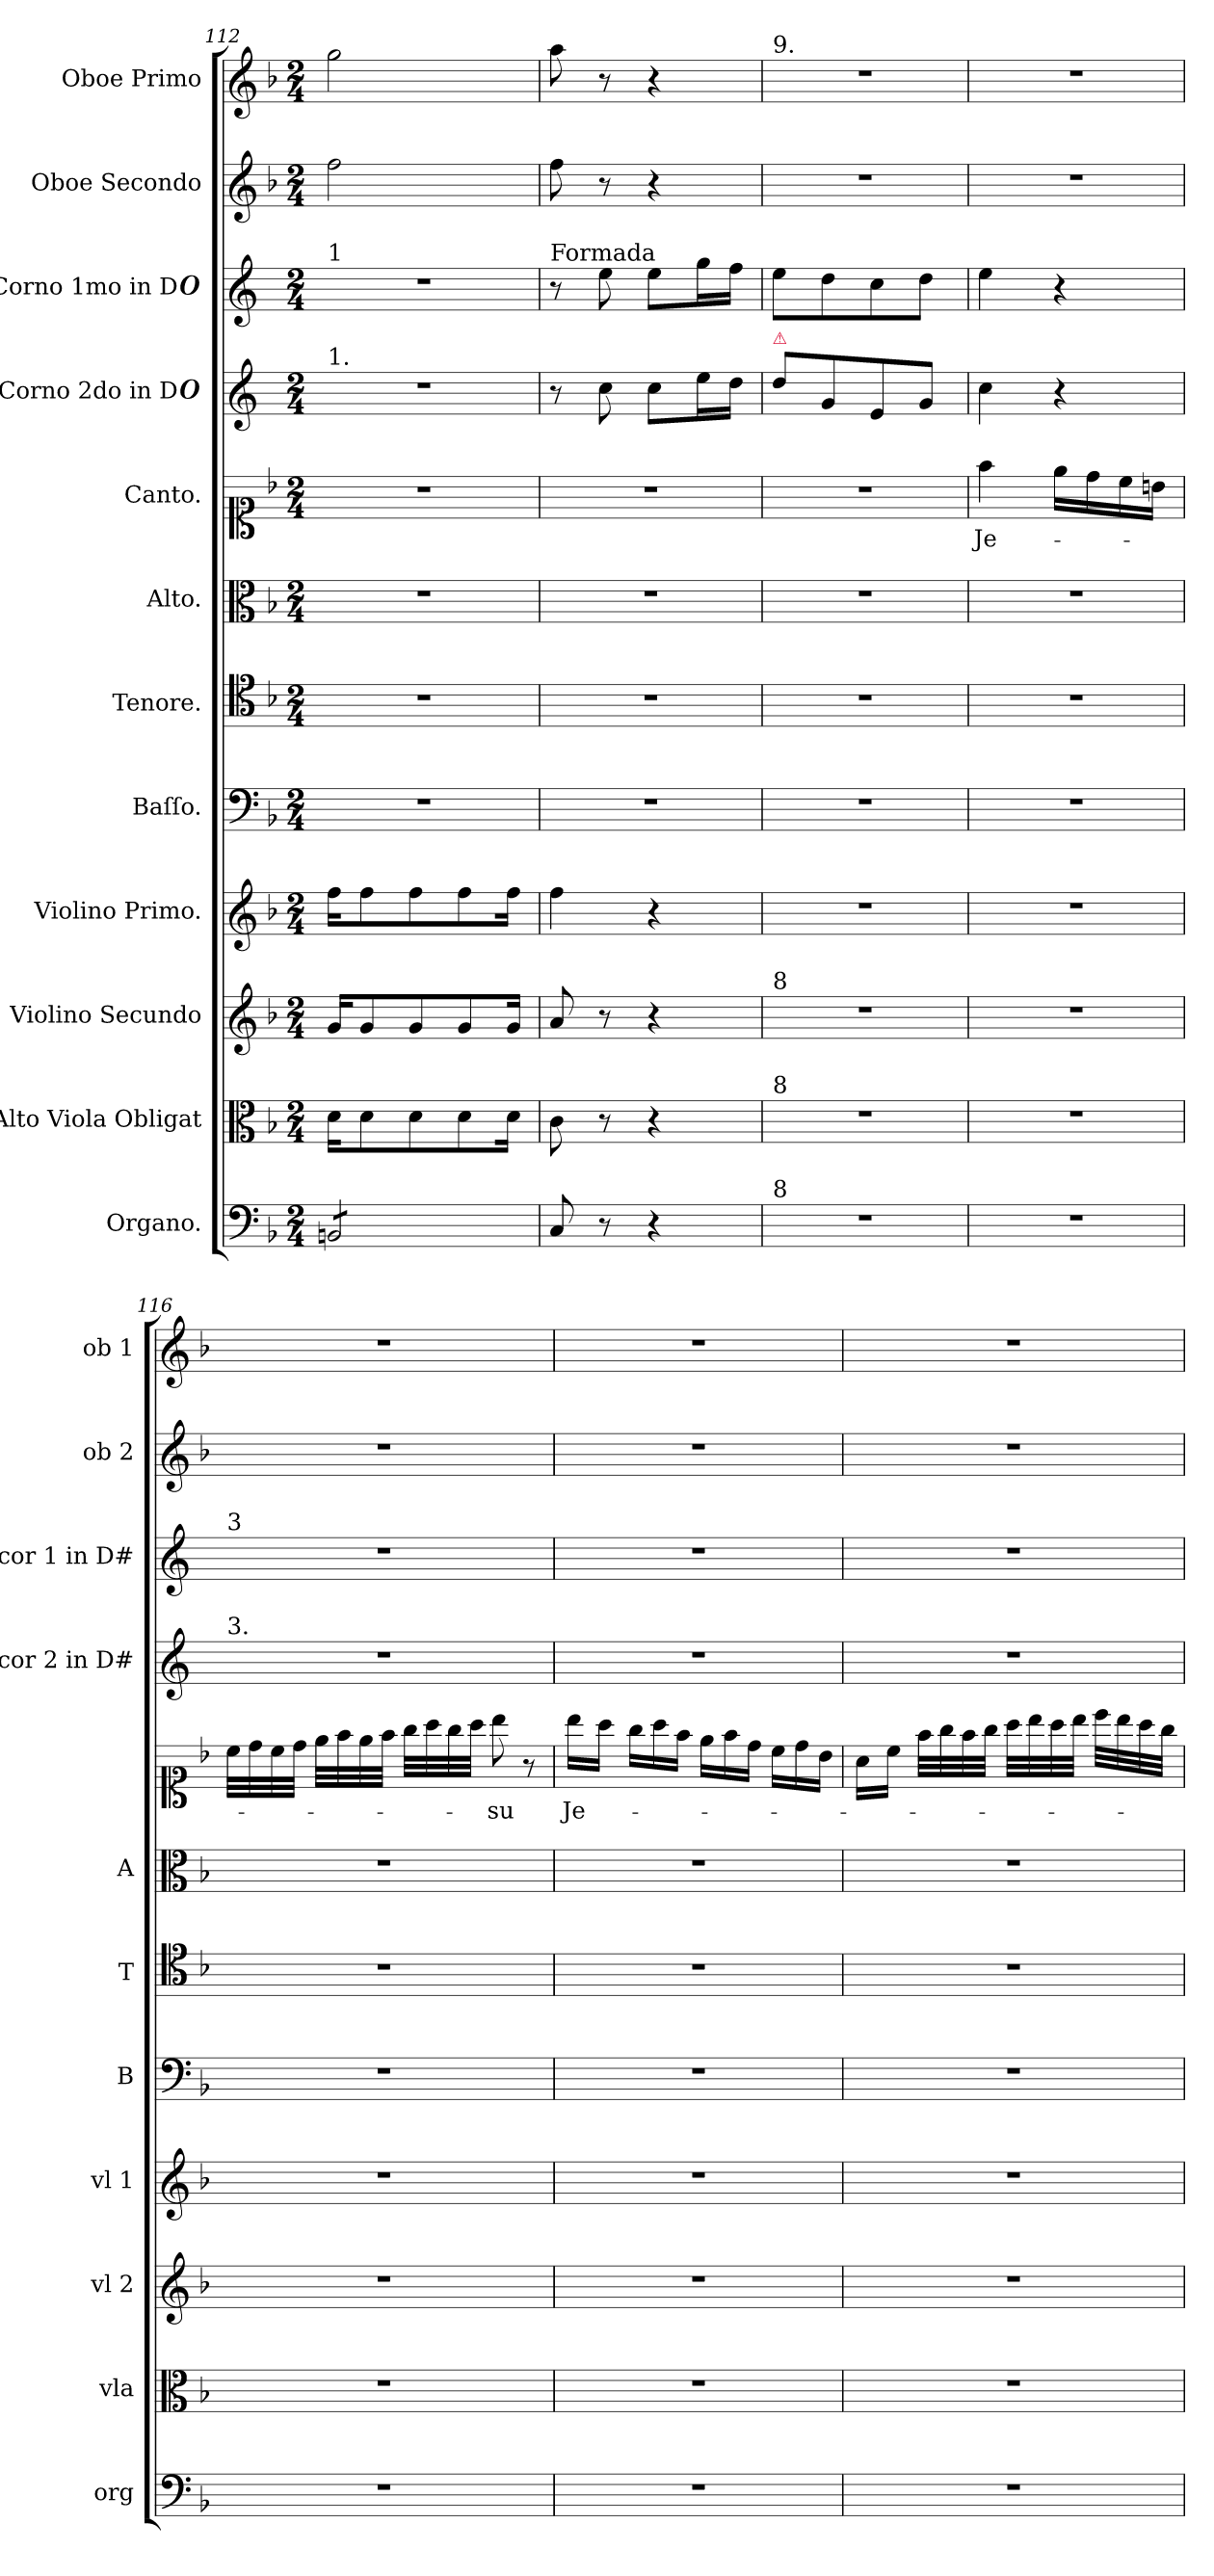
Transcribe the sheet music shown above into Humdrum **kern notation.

**kern	**kern	**kern	**kern	**kern	**kern	**kern	**kern	**text	**kern	**kern	**kern	**kern
*part12	*part11	*part10	*part9	*part8	*part7	*part6	*part5	*part5	*part4	*part3	*part2	*part1
*staff12	*staff11	*staff10	*staff9	*staff8	*staff7	*staff6	*staff5	*staff5	*staff4	*staff3	*staff2	*staff1
*I"Organo.	*I"Alto Viola Obligat	*I"Violino Secundo	*I"Violino Primo.	*I"Baſſo.	*I"Tenore.	*I"Alto.	*I"Canto.	*	*I"Corno 2do in D#	*I"Corno 1mo in D#	*I"Oboe Secondo	*I"Oboe Primo
*I'org	*I'vla	*I'vl 2	*I'vl 1	*I'B	*I'T	*I'A	*	*	*I'cor 2 in D#	*I'cor 1 in D#	*I'ob 2	*I'ob 1
*clefF4	*clefC3	*clefG2	*clefG2	*clefF4	*clefC4	*clefC3	*clefC1	*	*clefG2	*clefG2	*clefG2	*clefG2
*	*	*	*	*	*	*	*	*	*ITrd4c7	*ITrd4c7	*	*
*k[b-]	*k[b-]	*k[b-]	*k[b-]	*k[b-]	*k[b-]	*k[b-]	*k[b-]	*	*k[b-]	*k[b-]	*k[b-]	*k[b-]
*F:	*F:	*F:	*F:	*F:	*F:	*F:	*F:	*	*F:	*F:	*F:	*F:
*M2/4	*M2/4	*M2/4	*M2/4	*M2/4	*M2/4	*M2/4	*M2/4	*	*M2/4	*M2/4	*M2/4	*M2/4
=112	=112	=112	=112	=112	=112	=112	=112	=112	=112	=112	=112	=112
!	!	!	!	!	!	!	!	!	!	!LO:TX:a:t=1	!	!
!	!	!	!	!	!	!	!	!	!LO:TX:a:t=1.	!	!	!
*tremolo	*	*	*	*	*	*	*	*	*	*	*	*
8BBn/L	16d\KL	16g/KL	16ff\KL	2r	2r	2r	2r	.	2r	2r	2ff\	2gg\
.	8d\	8g/	8ff\	.	.	.	.	.	.	.	.	.
8BBn/	.	.	.	.	.	.	.	.	.	.	.	.
.	8d\	8g/	8ff\	.	.	.	.	.	.	.	.	.
8BBn/	.	.	.	.	.	.	.	.	.	.	.	.
.	8d\	8g/	8ff\	.	.	.	.	.	.	.	.	.
8BBn/J	.	.	.	.	.	.	.	.	.	.	.	.
*Xtremolo	*	*	*	*	*	*	*	*	*	*	*	*
.	16d\Jk	16g/Jk	16ff\Jk	.	.	.	.	.	.	.	.	.
=113	=113	=113	=113	=113	=113	=113	=113	=113	=113	=113	=113	=113
!	!	!	!	!	!	!	!	!	!	!LO:TX:a:t=Formada	!	!
8C/	8c\	8a/	4ff\	2r	2r	2r	2r	.	8r	8r	8ff\	8aa\
8r	8r	8r	.	.	.	.	.	.	8f\	8a\	8r	8r
4r	4r	4r	4r	.	.	.	.	.	8f\L	8a\L	4r	4r
.	.	.	.	.	.	.	.	.	16a\L	16cc\L	.	.
.	.	.	.	.	.	.	.	.	16g\JJ	16b-\JJ	.	.
=114	=114	=114	=114	=114	=114	=114	=114	=114	=114	=114	=114	=114
!	!	!	!	!	!	!	!	!	!	!	!	!LO:TX:a:t=9.
!	!	!	!	!	!	!	!	!	!LO:TX:a:color=crimson:t=⚠	!	!	!
!	!	!LO:TX:a:t=8	!	!	!	!	!	!	!	!	!	!
!	!LO:TX:a:t=8	!	!	!	!	!	!	!	!	!	!	!
!LO:TX:a:t=8	!	!	!	!	!	!	!	!	!	!	!	!
2r	2r	2r	2r	2r	2r	2r	2r	.	8g\L	8a\L	2r	2r
.	.	.	.	.	.	.	.	.	8c/	8g\	.	.
.	.	.	.	.	.	.	.	.	8A/	8f\	.	.
.	.	.	.	.	.	.	.	.	8c/J	8g\J	.	.
=115	=115	=115	=115	=115	=115	=115	=115	=115	=115	=115	=115	=115
2r	2r	2r	2r	2r	2r	2r	4ff\	Je-	4f\	4a\	2r	2r
.	.	.	.	.	.	.	16ee\LL	.	4r	4r	.	.
.	.	.	.	.	.	.	16dd\	.	.	.	.	.
.	.	.	.	.	.	.	16cc\	.	.	.	.	.
.	.	.	.	.	.	.	16bn\JJ	.	.	.	.	.
=116	=116	=116	=116	=116	=116	=116	=116	=116	=116	=116	=116	=116
!	!	!	!	!	!	!	!	!	!	!LO:TX:a:t=3	!	!
!	!	!	!	!	!	!	!	!	!LO:TX:a:t=3.	!	!	!
2r	2r	2r	2r	2r	2r	2r	32cc\LLL	.	2r	2r	2r	2r
.	.	.	.	.	.	.	32dd\	.	.	.	.	.
.	.	.	.	.	.	.	32cc\	.	.	.	.	.
.	.	.	.	.	.	.	32dd\JJJ	.	.	.	.	.
.	.	.	.	.	.	.	32ee\LLL	.	.	.	.	.
.	.	.	.	.	.	.	32ff\	.	.	.	.	.
.	.	.	.	.	.	.	32ee\	.	.	.	.	.
.	.	.	.	.	.	.	32ff\JJJ	.	.	.	.	.
.	.	.	.	.	.	.	32gg\LLL	.	.	.	.	.
.	.	.	.	.	.	.	32aa\	.	.	.	.	.
.	.	.	.	.	.	.	32gg\	.	.	.	.	.
.	.	.	.	.	.	.	32aa\JJJ	.	.	.	.	.
!	!	!	!	!	!	!	!LO:N:vis=8	!	!	!	!	!
.	.	.	.	.	.	.	16bb-\	-su	.	.	.	.
!	!	!	!	!	!	!	!LO:N:vis=8	!	!	!	!	!
.	.	.	.	.	.	.	16r	.	.	.	.	.
=117	=117	=117	=117	=117	=117	=117	=117	=117	=117	=117	=117	=117
2r	2r	2r	2r	2r	2r	2r	16bb-\LL	Je-	2r	2r	2r	2r
.	.	.	.	.	.	.	16aa\JJ	.	.	.	.	.
*	*	*	*	*	*	*	*Xtuplet	*	*	*	*	*
.	.	.	.	.	.	.	24gg\LL	.	.	.	.	.
.	.	.	.	.	.	.	24aa\	.	.	.	.	.
.	.	.	.	.	.	.	24ff\JJ	.	.	.	.	.
.	.	.	.	.	.	.	24ee\LL	.	.	.	.	.
.	.	.	.	.	.	.	24ff\	.	.	.	.	.
.	.	.	.	.	.	.	24dd\JJ	.	.	.	.	.
.	.	.	.	.	.	.	24cc\LL	.	.	.	.	.
.	.	.	.	.	.	.	24dd\	.	.	.	.	.
.	.	.	.	.	.	.	24b-\JJ	.	.	.	.	.
=118	=118	=118	=118	=118	=118	=118	=118	=118	=118	=118	=118	=118
2r	2r	2r	2r	2r	2r	2r	16a\LL	.	2r	2r	2r	2r
.	.	.	.	.	.	.	16cc\JJ	.	.	.	.	.
.	.	.	.	.	.	.	32ff\LLL	.	.	.	.	.
.	.	.	.	.	.	.	32gg\	.	.	.	.	.
.	.	.	.	.	.	.	32ff\	.	.	.	.	.
.	.	.	.	.	.	.	32gg\JJJ	.	.	.	.	.
.	.	.	.	.	.	.	32aa\LLL	.	.	.	.	.
.	.	.	.	.	.	.	32bb-\	.	.	.	.	.
.	.	.	.	.	.	.	32aa\	.	.	.	.	.
.	.	.	.	.	.	.	32bb-\JJJ	.	.	.	.	.
.	.	.	.	.	.	.	32ccc\LLL	.	.	.	.	.
.	.	.	.	.	.	.	32bb-\	.	.	.	.	.
.	.	.	.	.	.	.	32aa\	.	.	.	.	.
.	.	.	.	.	.	.	32gg\JJJ	.	.	.	.	.
=	=	=	=	=	=	=	=	=	=	=	=	=
*-	*-	*-	*-	*-	*-	*-	*-	*-	*-	*-	*-	*-
